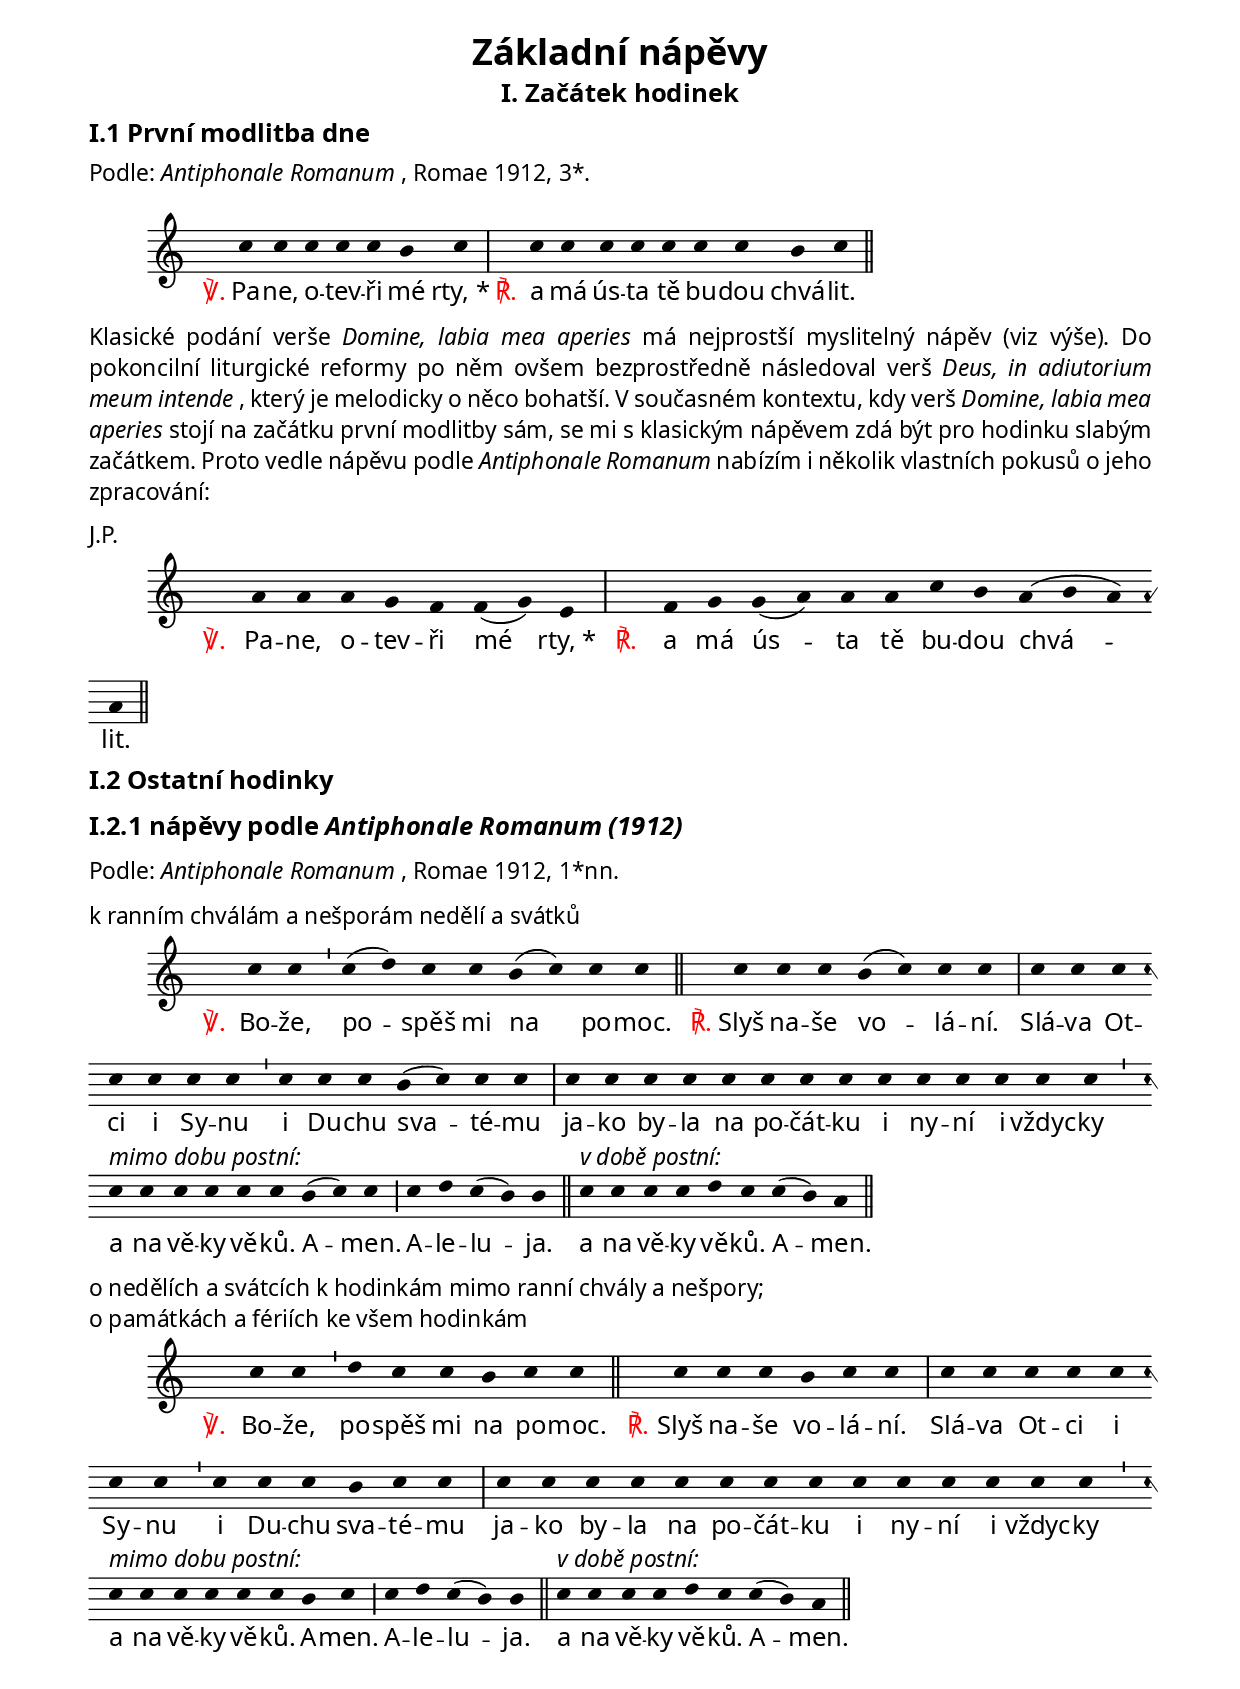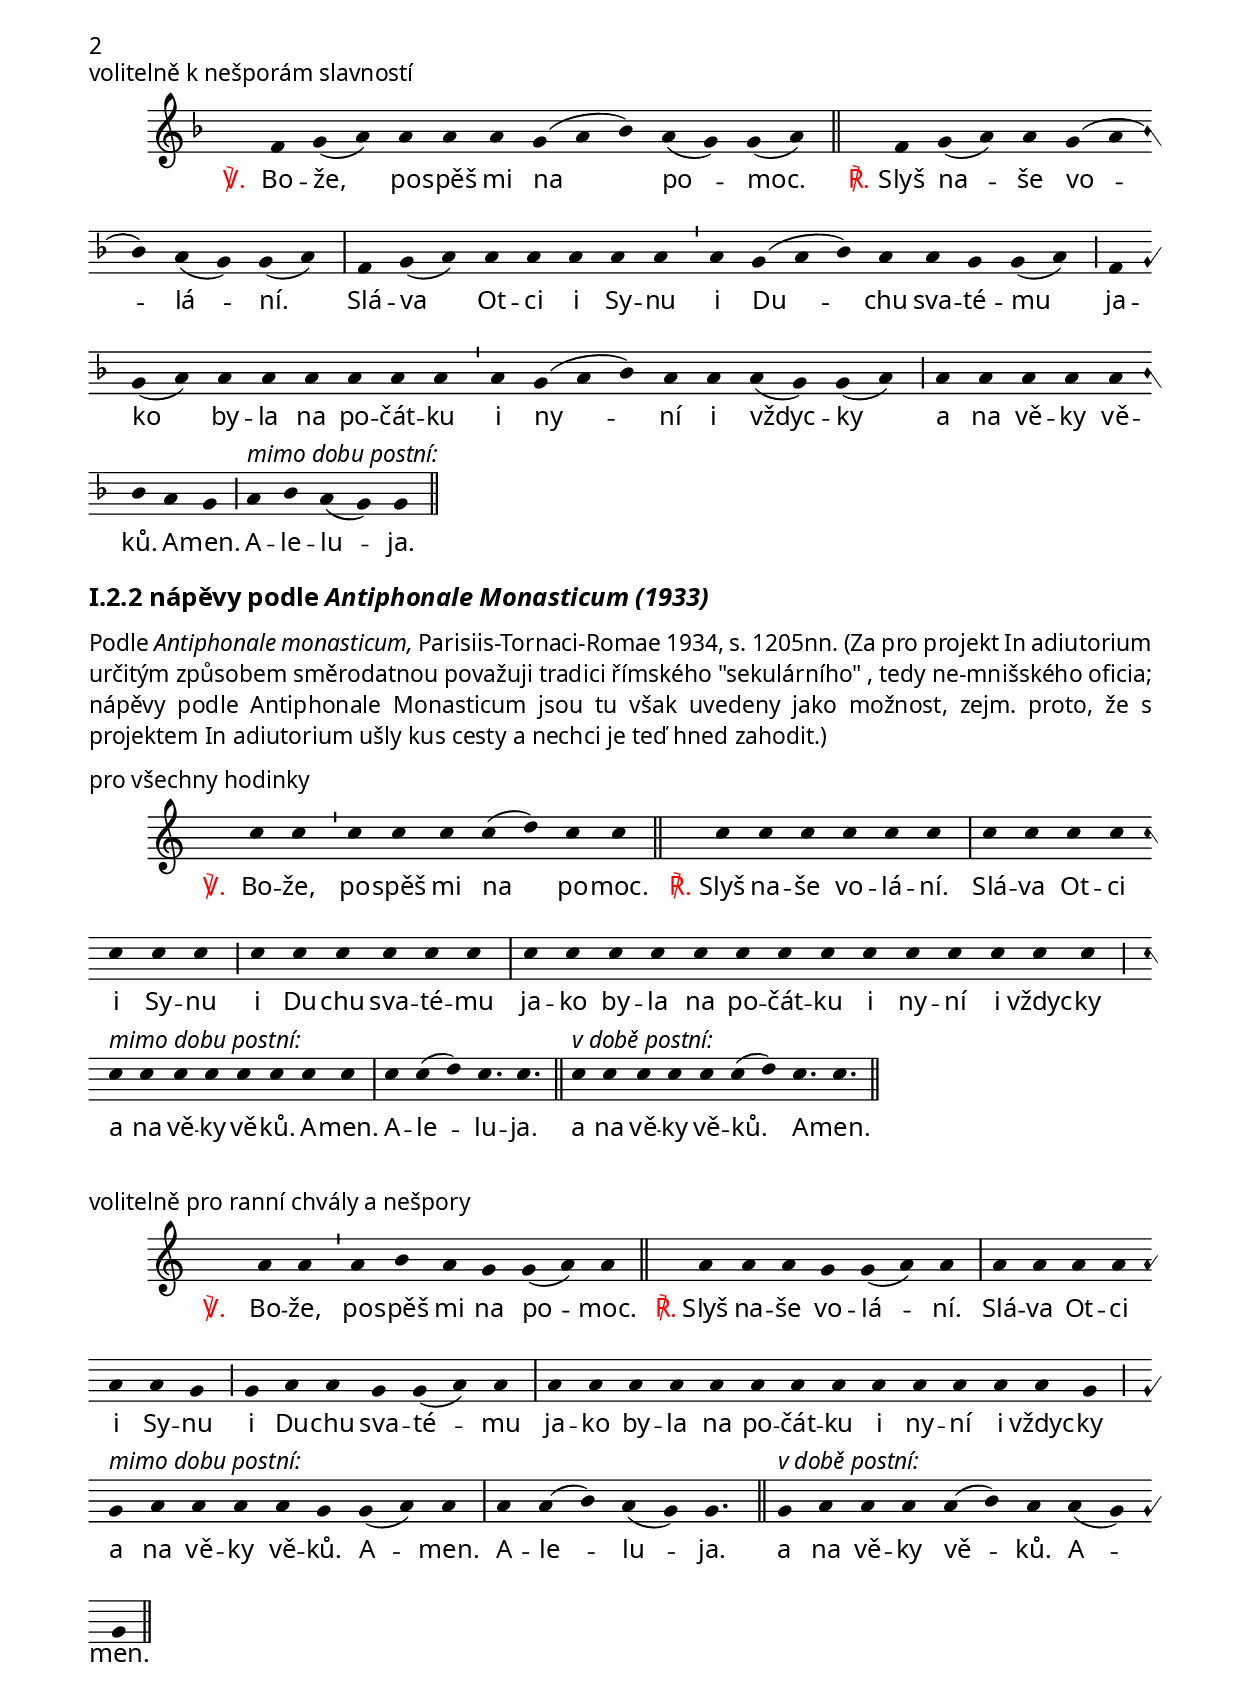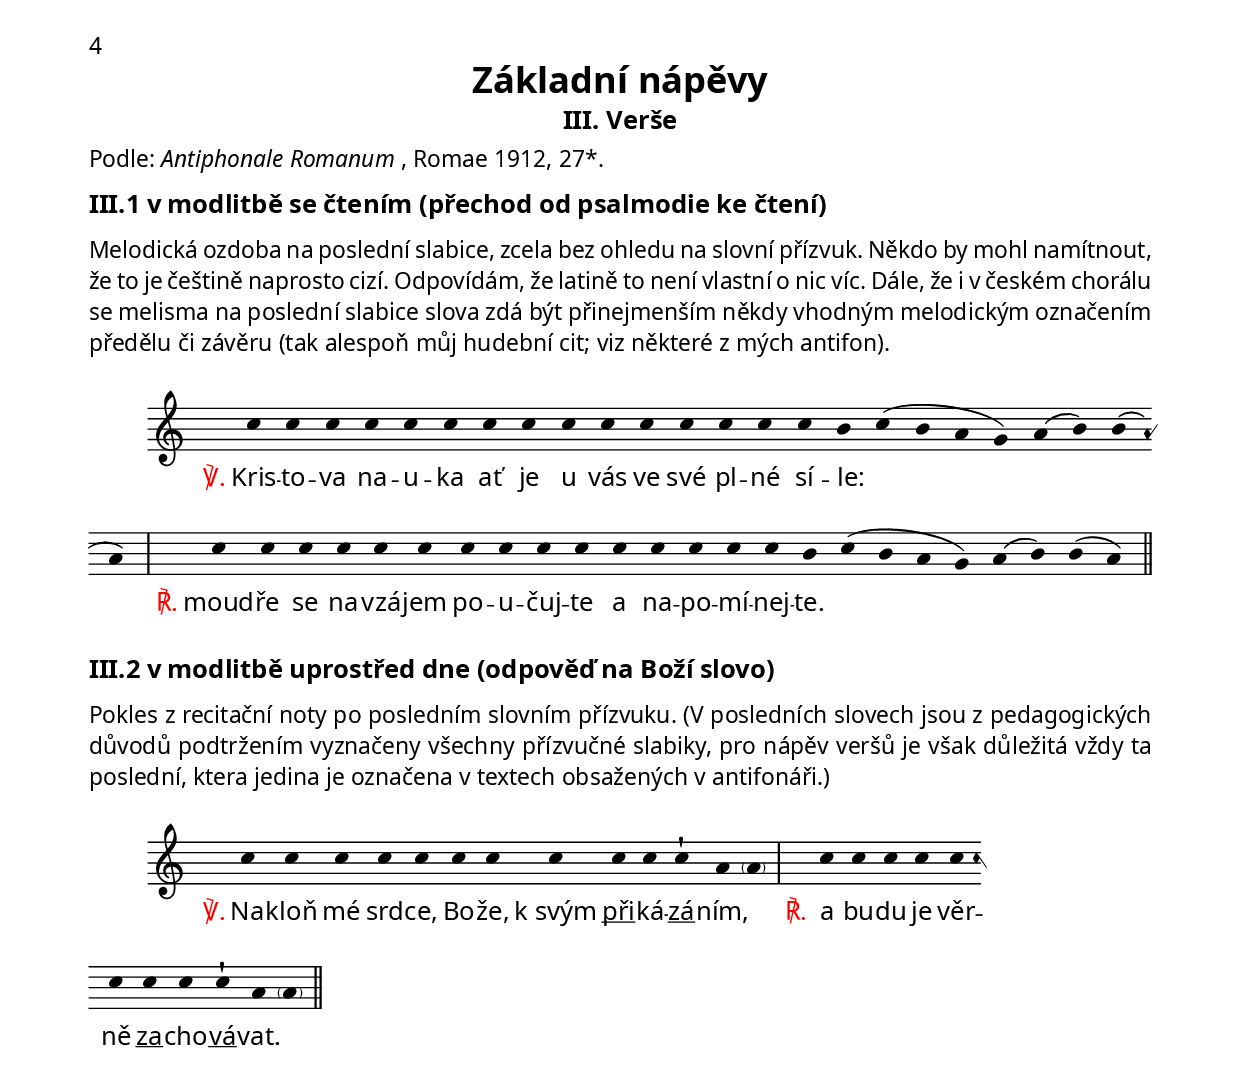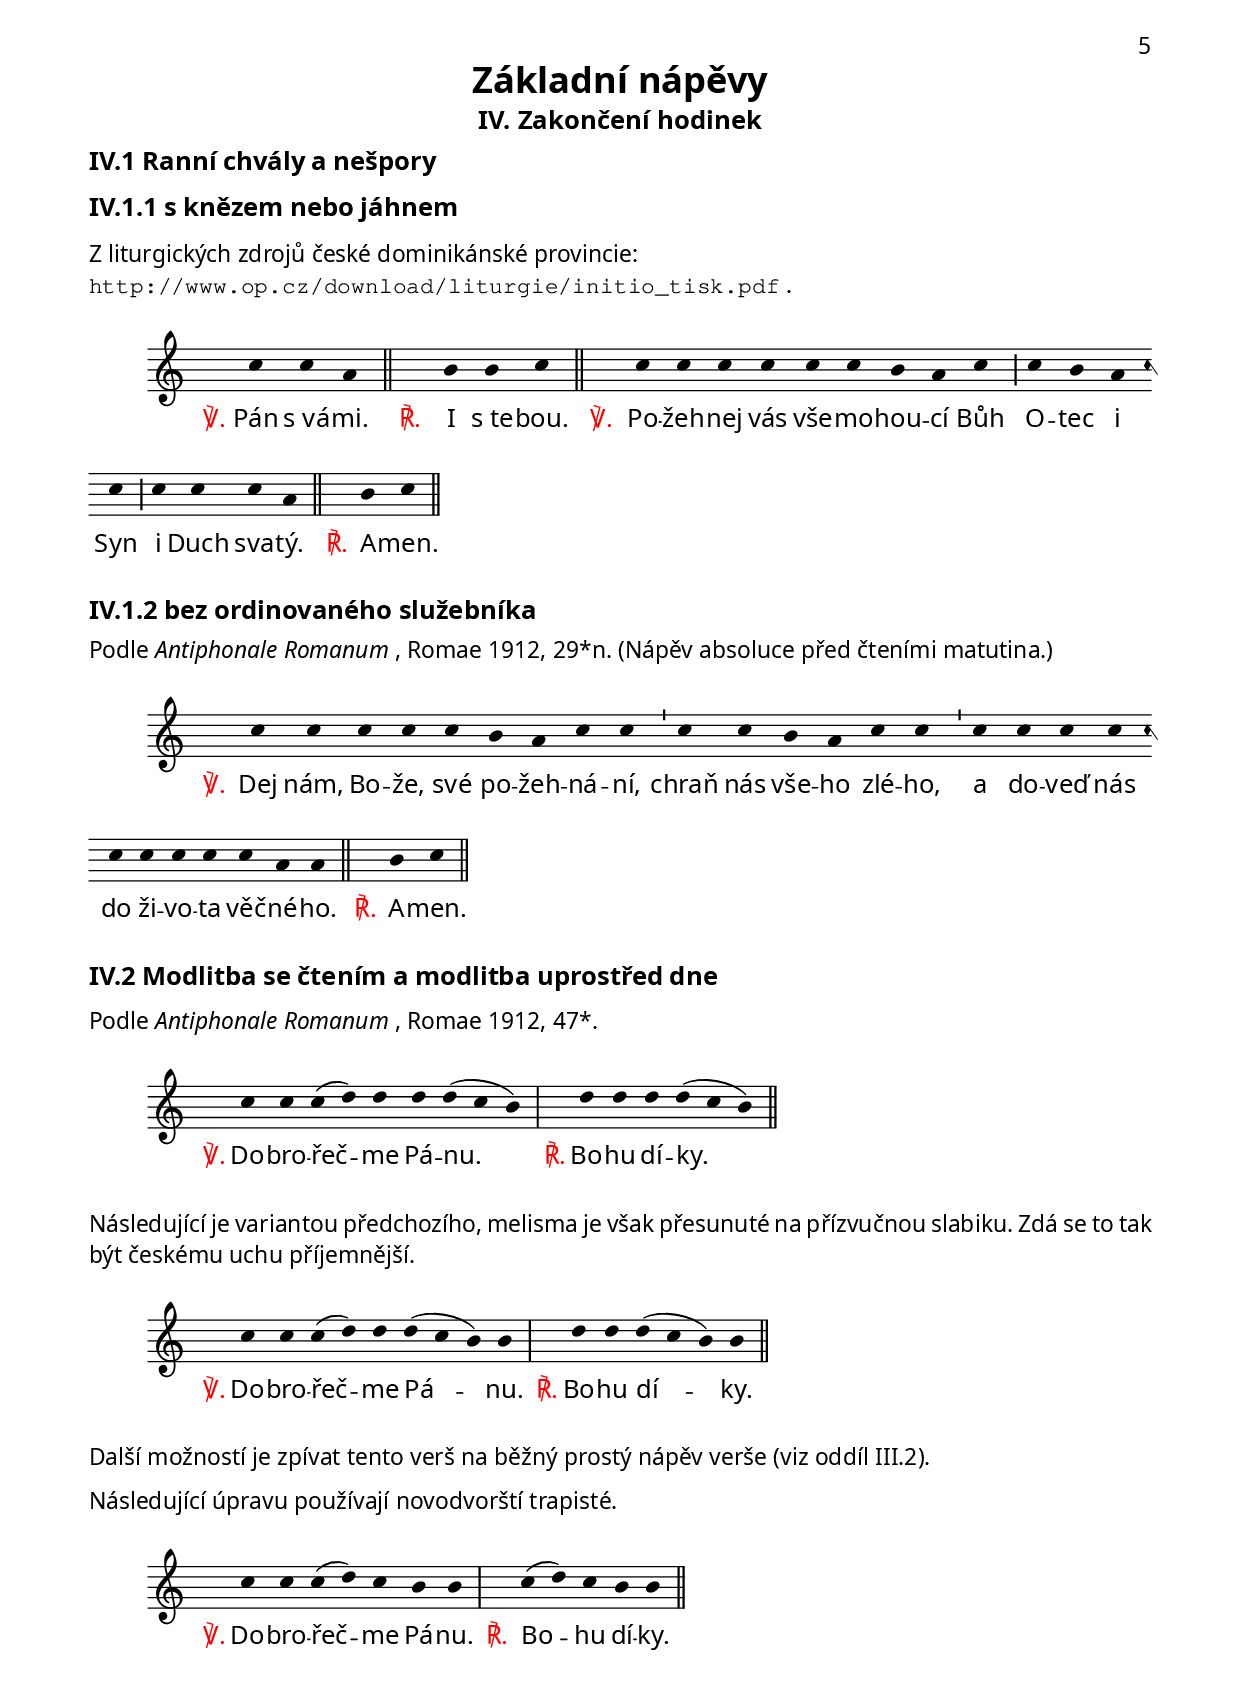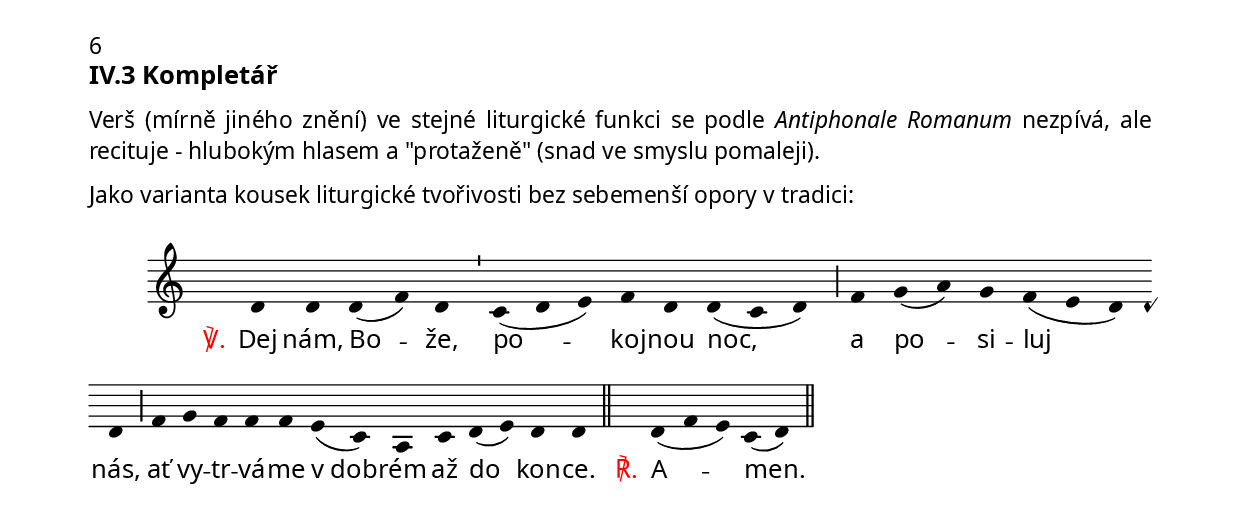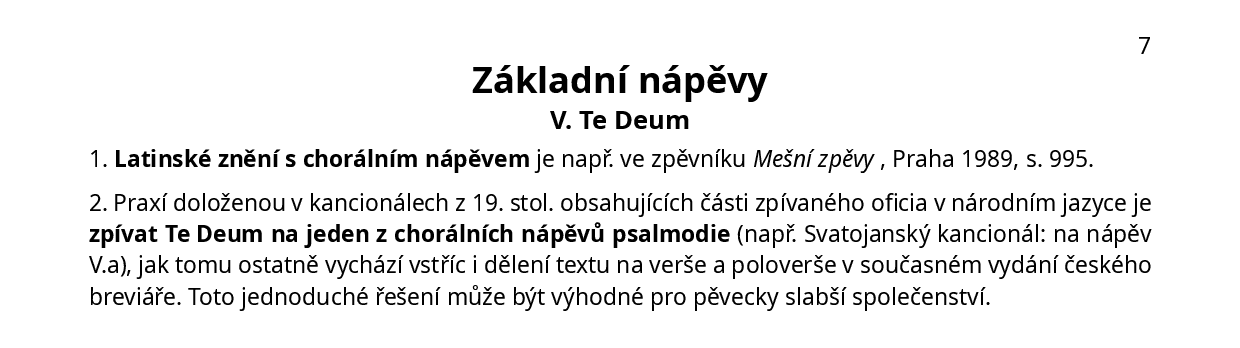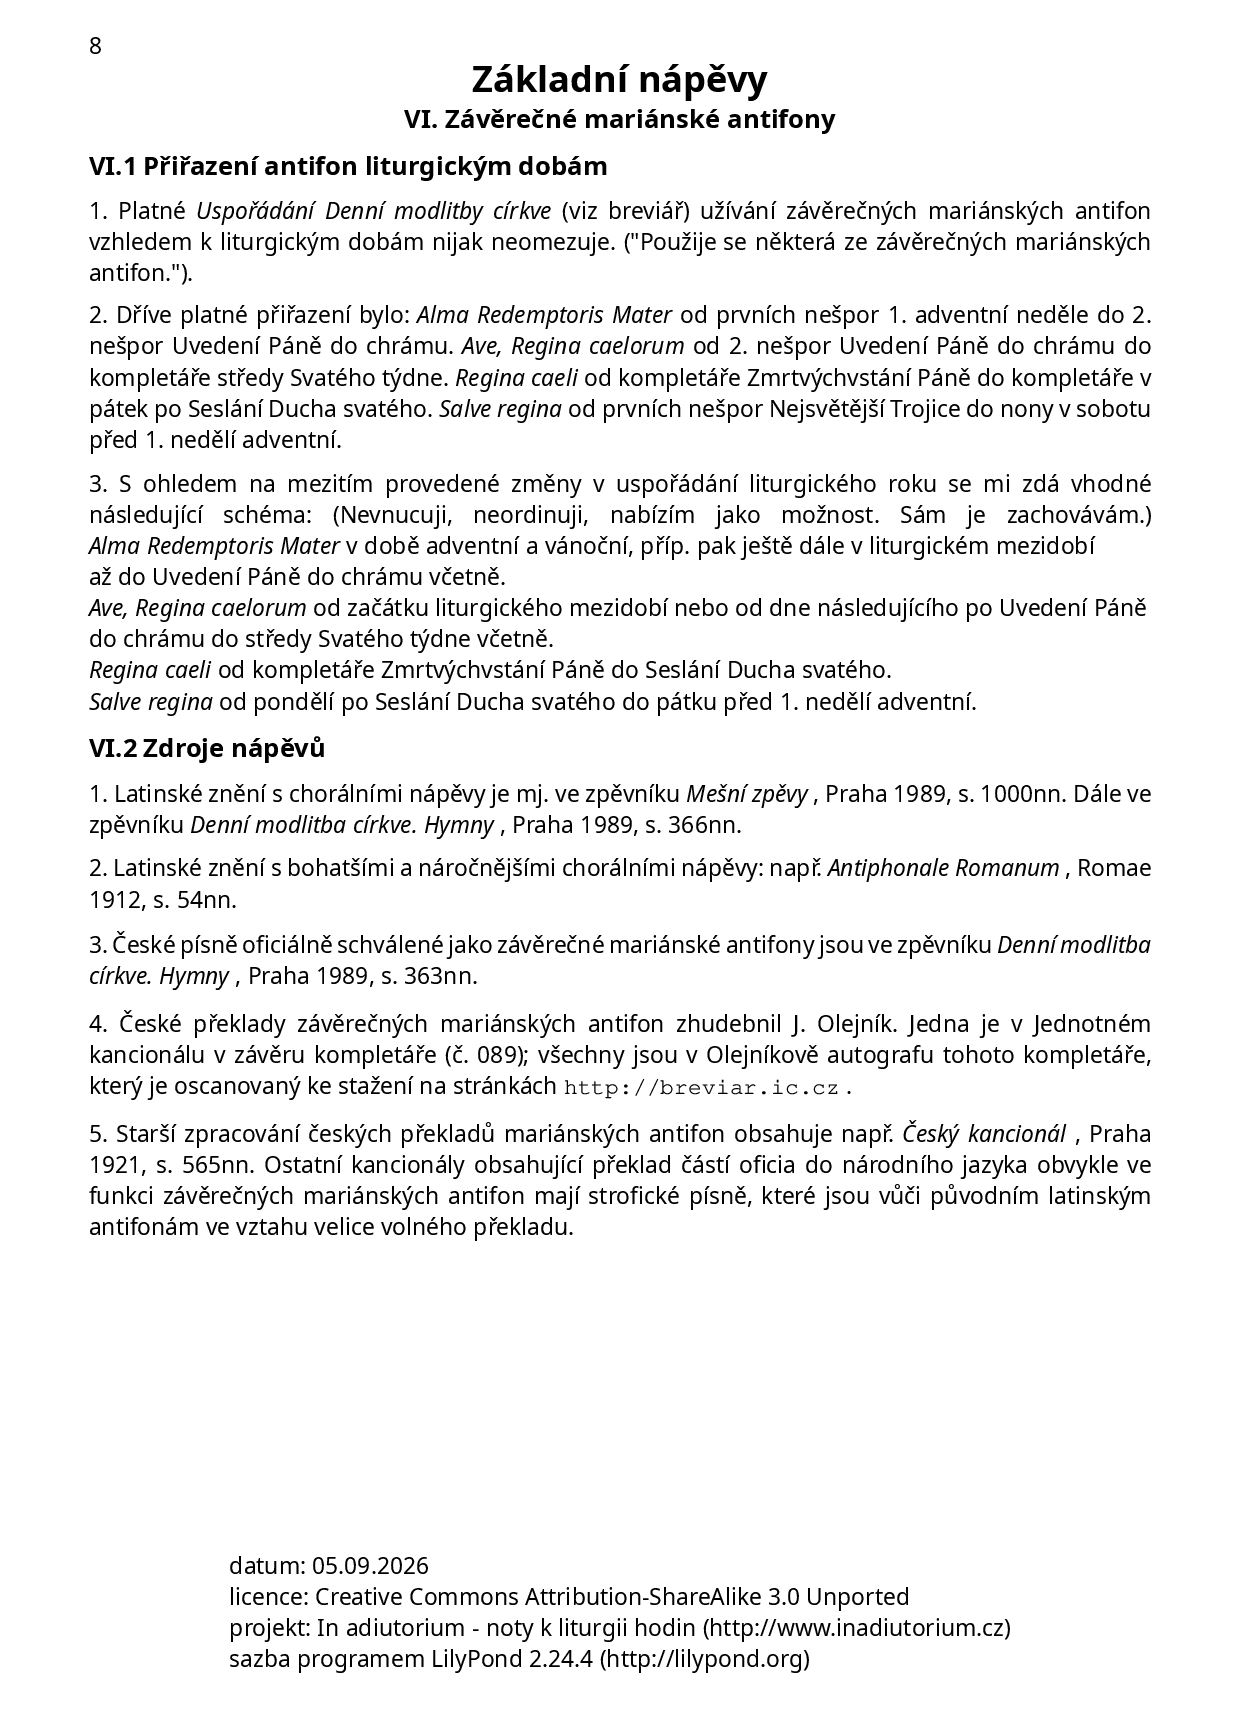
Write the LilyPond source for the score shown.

\version "2.15.40"

\include "spolecne.ly"

\header {
  title = "Základní nápěvy"
}

#(define-markup-command (sekce layout props obsah)(markup?)
   "Nadpis sekce"
   (interpret-markup layout props
		     (markup #:bold
			     #:large obsah)))

paneOtevri = \lyricmode {
  \Verse Pa -- ne, o -- tev -- ři mé rty,_*
  \Response a má ús -- ta tě bu -- dou chvá -- lit.
}

uvodniVers = \lyricmode {
  \Verse Bo -- že, po -- spěš mi na po -- moc.
  \Response Slyš na -- še vo -- lá -- ní.
  Slá -- va Ot -- ci i Sy -- nu
  i Du -- chu sva -- té -- mu
  ja -- ko by -- la na po -- čát -- ku i ny -- ní i vždyc -- ky
  a na vě -- ky vě -- ků. A -- men.
  A -- le -- lu -- ja.
  a na vě -- ky vě -- ků. A -- men.
}

\bookpart {
  \header {
    subtitle = "I. Začátek hodinek"
  }
  
  \markup\sekce{I.1 První modlitba dne}
  
  \markup{Podle: \italic{Antiphonale Romanum}, Romae 1912, 3*.}
  
  \score {
    \relative c'' {
      \choralniRezim
      \neviditelna c
      c4 c c c c b c \barMax
      \neviditelna c
      c c c c c c c b c \barFinalis
    }
    \addlyrics {
      \paneOtevri
    }
    \header {
      piece = ""
      fons = "Antiphonale Romanum 1912, 3*"
    }
  }
  
  \markup\justify{
    Klasické podání verše \italic{Domine, labia mea aperies}
    má nejprostší myslitelný nápěv (viz výše).
    Do pokoncilní liturgické reformy po něm ovšem bezprostředně
    následoval verš \italic{Deus, in adiutorium meum intende},
    který je melodicky o něco bohatší.
    V současném kontextu, kdy verš \italic{Domine, labia mea aperies}
    stojí na začátku první modlitby sám, se mi s klasickým
    nápěvem zdá být pro hodinku slabým začátkem.
    Proto vedle nápěvu podle \italic{Antiphonale Romanum} 
    nabízím i několik vlastních pokusů o jeho zpracování:
  }
  
  %{
  \score {
    \relative c' {
      \choralniRezim
      \neviditelna f
      f4 g a a a a( b g) g( a) \barMax
    }
    \addlyrics {
      \paneOtevri
    }
    \header {
      piece = "J.P."
    }
  }
  %}
  
  \score {
    \relative c'' {
      \choralniRezim
      \neviditelna a
      a4 a a g f f( g) e \barMax
      \neviditelna e
      f g g( a) a a c b a( b a) a \barFinalis
    }
    \addlyrics {
      \paneOtevri
    }
    \header {
      piece = "J.P."
    }
  }
  
  \markup\sekce{I.2 Ostatní hodinky}
  
  \markup\sekce{I.2.1 nápěvy podle \italic{Antiphonale Romanum (1912)}}
  
  \markup{Podle: \italic{Antiphonale Romanum}, Romae 1912, 1*nn.}
  
  \score {
    \relative c'' {
      \choralniRezim
      \neviditelna c
      c4 c \barMin c( d) c c b( c) c c \barFinalis
      \neviditelna c
      c c c b( c) c c \barMax
      c c c c c c c \barMin c c c b( c) c c \barMax
      c c c c c c c c c c c c c c \barMin \break
      c^\markup\italic{mimo dobu postní:} c c c c c b( c) c \barMaior
      c d c( b) b \barFinalis
      c^\markup\italic{v době postní:} c c c d c c( b) a \barFinalis
    }
    \addlyrics {
      \uvodniVers
    }
    \header {
      id = ""
      piece = "k ranním chválám a nešporám nedělí a svátků"
    }
  }
  
  \score {
    \relative c'' {
      \choralniRezim
      \neviditelna c
      c4 c \barMin d c c b c c \barFinalis
      \neviditelna c
      c c c b c c \barMax
      c c c c c c c \barMin c c c b c c \barMax
      c c c c c c c c c c c c c c \barMin \break
      
      c^\markup\italic{mimo dobu postní:} c c c c c b c \barMaior
      c d c( b) b \barFinalis
      c^\markup\italic{v době postní:} c c c d c c( b) a \barFinalis
    }
    \addlyrics {
      \uvodniVers
    }
    \header {
      id = ""
      piece = \markup\column{"o nedělích a svátcích k hodinkám mimo ranní chvály a nešpory;"
                             "o památkách a fériích ke všem hodinkám"}
    }
  }
  
  \pageBreak
  
  \score {
    \relative c' {
      \choralniRezim
      \key f \major
      
      \neviditelna f
      f4 g( a) a a a g( a bes) a( g) g( a) \barFinalis
      \neviditelna f
      f4 g( a) a g( a bes) a( g) g( a) \barMax
      
      f4 g( a) a a a a a \barMin
      a g( a bes) a a g g( a) \barMaior
      f4 g( a) a a a a a a \barMin a g( a bes) a a a( g) g( a) \barMaior
      a a a a a bes a g \barMaior
      a^\markup\italic{mimo dobu postní:} bes a( g) g \barFinalis
    }
    \addlyrics {
      \uvodniVers
    }
    \header {
      id = ""
      piece = "volitelně k nešporám slavností"
    }
  }
  
  \markup\sekce{I.2.2 nápěvy podle \italic{Antiphonale Monasticum (1933)}}
  
  \markup\justify{
    Podle \italic{Antiphonale monasticum,} Parisiis-Tornaci-Romae 1934, s. 1205nn.
    (Za pro projekt In adiutorium určitým způsobem směrodatnou považuji
    tradici římského "\"sekulárního\"", tedy ne-mnišského oficia;
    nápěvy podle Antiphonale Monasticum jsou tu však uvedeny jako možnost,
    zejm. proto, že s projektem In adiutorium ušly kus cesty a nechci je teď
    hned zahodit.)
  }
  
  \score {
    \relative c'' {
      \choralniRezim
      \neviditelna c
      c4 c \barMin c c c c( d) c c \barFinalis
      
      \neviditelna c
      c c c c c c \barMax
      
      c c c c c c c \barMaior
      c c c c c c \barMax
      c c c c c c c c c c c c c c \barMaior \break
      
      c^\markup\italic{mimo dobu postní:} c c c c c c c \barMax
      c c( d) c4. c \barFinalis
      
      c4^\markup\italic{v době postní:} c c c c c( d) c4. c \barFinalis
    }
    \addlyrics {
      \uvodniVers
    }
    \header {
      piece = "pro všechny hodinky"
    }
  }
  
  \score {
    \relative c'' {
      \choralniRezim
      \neviditelna a
      a4 a \barMin a b a g g( a) a \barFinalis
      
      \neviditelna a
      a a a g g( a) a \barMax
      a a a a a a g \barMaior g a a g g( a) a \barMax
      a a a a a a a a a a a a a g \barMaior \break
      
      g^\markup\italic{mimo dobu postní:} a a a a g g( a) a \barMax
      a a( b) a( g) g4. \barFinalis
      
      g4^\markup\italic{v době postní:} a a a a( b) a a( g) g \barFinalis
    }
    \addlyrics {
      \uvodniVers
    }
    \header {
      piece = "volitelně pro ranní chvály a nešpory"
    }
  }
}

\bookpart {
  \header {
    subtitle = "II. Nápěvy psalmodie"
  }
  
  \markup\sekce{modus I}
  
  \markup\sekce{modus II}
  
  \markup\sekce{modus III}
  
  \markup\sekce{modus IV}
  
  \markup\sekce{modus V}
  
  \markup\sekce{modus VI}
  
  \markup\sekce{modus VII}
  
  \markup\sekce{modus VIII}
  
  \markup\sekce{peregrinus}
  
  \markup\sekce{in directum}
  
  \markup\sekce{paschalis}
}

\bookpart {
  \header {
    subtitle = "III. Verše"
  }
  
  \markup{Podle: \italic{Antiphonale Romanum}, Romae 1912, 27*.}
  
  \markup\sekce{III.1 v modlitbě se čtením (přechod od psalmodie ke čtení)}
  
  \markup\justify{
    Melodická ozdoba na poslední slabice, zcela bez ohledu na slovní
    přízvuk. Někdo by mohl namítnout, že to je češtině naprosto cizí.
    Odpovídám, že latině to není vlastní o nic víc. Dále, že i v českém
    chorálu se melisma na poslední slabice slova zdá být 
    přinejmenším někdy vhodným
    melodickým označením předělu či závěru (tak alespoň můj hudební
    cit; viz některé z mých antifon).
  }
  
  \score {
    \relative c'' {
      \choralniRezim
      \neviditelna c 
      c4 c c c c c c c c c c c c c c b c( b a g) a( b) b( a) \barMax
      \neviditelna c 
      c c c c c c c c c c c c c c c b c( b a g) a( b) b( a) \barFinalis
    }
    \addlyrics {
      \Verse Kris -- to -- va na -- u -- ka ať je u vás ve své pl -- né sí -- le: _ _ _
      \Response moud -- ře se na -- vzá -- jem po -- u -- čuj -- te a na -- po -- mí -- nej -- te.
    }
    \layout {
      ragged-last = ##f
    }
  }
  
  \markup\sekce{III.2 v modlitbě uprostřed dne (odpověď na Boží slovo)}
  
  \markup\justify{
    Pokles z recitační noty po posledním slovním přízvuku. 
    (V posledních slovech jsou z pedagogických důvodů
    podtržením vyznačeny všechny přízvučné slabiky, pro nápěv veršů
    je však důležitá vždy ta poslední, ktera jedina je označena v textech
    obsažených v antifonáři.)
  }
  
  \score {
    \relative c'' {
      \choralniRezim
      \neviditelna c 
      c4 c c c c c c c c c c-| a \parenthesize a \barMax
      \neviditelna c 
      c4 c c c c c c c c-| a \parenthesize a \barFinalis
    }
    \addlyrics {
      \Verse Na -- kloň mé srd -- ce, Bo -- že, k_svým \markup\underline{při} -- ká -- \markup\underline{zá} -- ním, \skip 1
      \Response a bu -- du je věr -- ně \markup\underline{za} -- cho -- \markup\underline{vá} -- vat.
    }
    \layout {
      ragged-right = ##t
    }
  }
}

\bookpart {
  \header {
    subtitle = "IV. Zakončení hodinek"
  }
  
  \markup\sekce{IV.1 Ranní chvály a nešpory}
  
  \markup\sekce{IV.1.1 s knězem nebo jáhnem}
  
  \markup\wordwrap{Z liturgických zdrojů české dominikánské provincie: \typewriter{http://www.op.cz/download/liturgie/initio_tisk.pdf}.}
  
  \score {
    \transpose f' c'' { \relative c' {
      \choralniRezim
      \neviditelna f
      f4 f d \barFinalis
      \neviditelna f
      e e f \barFinalis
      \neviditelna f
      f f f f f f e d f \barMaior
      f e d f \barMaior
      f f f d \barFinalis
      \neviditelna f
      e f \barFinalis
    } }
    \addlyrics {
      \Verse Pán s_vá -- mi.
      \Response I s_te -- bou.
      \Verse Po -- žeh -- nej vás vše -- mo -- hou -- cí Bůh
      O -- tec i Syn
      i Duch sva -- tý.
      \Response A -- men.
    }
    \header {
      fons = "dominikáni: http://www.op.cz/download/liturgie/initio_tisk.pdf"
      piece = ""
    }
  }

  \markup\sekce{IV.1.2 bez ordinovaného služebníka}
  
  \markup{Podle \italic{Antiphonale Romanum}, Romae 1912, 29*n. (Nápěv absoluce před čteními matutina.)}
  
  \score {
    \relative c'' {
      \choralniRezim
      \neviditelna c
      c4 c c c c b a c c \barMin 
      c c b a c c \barMin
      c c c c c c c c c a a \barFinalis
      \neviditelna c
      b c \barFinalis
    }
    \addlyrics {
      \Verse Dej nám, Bo -- že, své po -- žeh -- ná -- ní,
      chraň nás vše -- ho zlé -- ho,
      a do -- veď nás do ži -- vo -- ta věč -- né -- ho.
      \Response A -- men.
    }
    \header {
      fons = "podle Antiphonale Romanum 1912, 29*n, absoluce pred ctenimi matutina"
      piece = ""
    }
  }
  
  \markup\sekce{IV.2 Modlitba se čtením a modlitba uprostřed dne}
  
  \markup{Podle \italic{Antiphonale Romanum}, Romae 1912, 47*.}
  
  \score {
    \relative c'' {
      \choralniRezim
      \neviditelna c c4 c c( d) d d d( c b) \barMax
      \neviditelna c d d d d( c b) \barFinalis
    }
    \addlyrics {
      \Verse Do -- bro -- řeč -- me Pá -- nu.
      \Response Bo -- hu dí -- ky.
    }
    \header {
      id = ""
      piece = ""
    }
  }
  
  \markup\justify{
    Následující je variantou předchozího, melisma je však
    přesunuté
    na přízvučnou slabiku.
    Zdá se to tak být českému uchu příjemnější.
  }
  
  \score {
    \relative c'' {
      \choralniRezim
      \neviditelna c c4 c c( d) d d( c b) b \barMax
      \neviditelna c d d d( c b) b \barFinalis
    }
    \addlyrics {
      \Verse Do -- bro -- řeč -- me Pá -- nu.
      \Response Bo -- hu dí -- ky.
    }
    \header {
      id = ""
      piece = ""
    }
  }
  
  \markup\justify{
    Další možností je zpívat tento verš na běžný prostý nápěv verše (viz oddíl III.2).
  }
  
  \markup\justify{
    Následující úpravu používají novodvorští trapisté.
  }
  
  \score {
    \relative c'' {
      \choralniRezim
      \neviditelna c c4 c c( d) c b b \barMax
      \neviditelna c c4( d) c b b \barFinalis
    }
    \addlyrics {
      \Verse Do -- bro -- řeč -- me Pá -- nu.
      \Response Bo -- hu dí -- ky.
    }
    \header {
      id = ""
      piece = ""
    }
  }
  
  \pageBreak
  
  \markup\sekce{IV.3 Kompletář}
  
  \markup\justify{
    Verš (mírně jiného znění) ve stejné liturgické funkci
    se podle \italic{Antiphonale Romanum} nezpívá, ale recituje -
    hlubokým hlasem a "\"protaženě\"" (snad ve smyslu pomaleji).
  }
  
  \markup\justify{
    Jako varianta kousek liturgické tvořivosti bez sebemenší 
    opory v tradici:
  }
  
  \score {
    \relative c' {
      \choralniRezim
      \neviditelna d
      d4 d d( f) d \barMin c( d e) f d d( c d) \barMaior
      f g( a) g f( e d) d \barMaior
      f g f f f e( c) a c d( e) d d \barFinalis
      
      \neviditelna d
      d( f e) c( d) \barFinalis
    }
    \addlyrics {
      \Verse Dej nám, Bo -- že, po -- koj -- nou noc,
      a po -- si -- luj nás,
      ať vy -- tr -- vá -- me v_dob -- rém až do kon -- ce.
      \Response A -- men.
    }
    \header {
      modus = "II"
      id = ""
      piece = ""
    }
  }
}

\bookpart {
  \header {
    subtitle = "V. Te Deum"
  }
  
  \markup\justify{
    1. \bold{Latinské znění s chorálním nápěvem} je např. ve zpěvníku
    \italic{Mešní zpěvy}, Praha 1989, s. 995.
  }
  
  \markup\justify{
    2. Praxí doloženou v kancionálech z 19. stol. obsahujících
    části zpívaného oficia v národním jazyce je \bold{zpívat "Te Deum"
    na jeden z chorálních nápěvů psalmodie}
    (např. Svatojanský kancionál: na nápěv V.a), jak tomu ostatně
    vychází vstříc i dělení textu na verše a poloverše
    v současném vydání českého breviáře.
    Toto jednoduché řešení může být výhodné pro pěvecky slabší
    společenství.
  }
  
  % chtelo by to vytvorit choralni zpracovani ceskeho textu
  % na zaklade latinskeho napevu;
  % to z Ceskeho kancionalu nepovazuji za pouzitelne
}

\bookpart {
  \header {
    subtitle = "VI. Závěrečné mariánské antifony"
  }
  
  \markup\sekce{VI.1 Přiřazení antifon liturgickým dobám}
  
  \markup\justify{
    1. Platné \italic{Uspořádání Denní modlitby církve} (viz breviář)
    užívání závěrečných mariánských antifon vzhledem k liturgickým
    dobám nijak neomezuje. "(\"Použije se" některá ze závěrečných
    mariánských "antifon.\")."
  }
  \markup\justify{
    2. Dříve platné přiřazení bylo:
    \italic{Alma Redemptoris Mater}
    od prvních nešpor 1. adventní neděle 
    do 2. nešpor Uvedení Páně do chrámu.
    
    \italic{Ave, Regina caelorum}
    od 2. nešpor Uvedení Páně do chrámu
    do kompletáře středy Svatého týdne.
    
    \italic{Regina caeli}
    od kompletáře Zmrtvýchvstání Páně
    do kompletáře v pátek po Seslání Ducha svatého.
    
    \italic{Salve regina}
    od prvních nešpor Nejsvětější Trojice
    do nony v sobotu před 1. nedělí adventní.
  }
  
  \markup\justify{
    3. S ohledem na mezitím provedené změny v uspořádání liturgického roku
    se mi zdá vhodné následující schéma:
    (Nevnucuji, neordinuji, nabízím jako možnost. Sám je zachovávám.)
    
    \column{
      \line{\italic{Alma Redemptoris Mater}
      v době adventní a vánoční, příp. pak ještě dále v liturgickém mezidobí}
      \line{až do Uvedení Páně do chrámu včetně.}
      
      \line{\italic{Ave, Regina caelorum}
      od začátku liturgického mezidobí nebo od dne následujícího po
      Uvedení Páně}
      \line{do chrámu do středy Svatého týdne včetně.}
      
      \line{\italic{Regina caeli}
      od kompletáře Zmrtvýchvstání Páně
      do Seslání Ducha svatého.}
      
      \line{\italic{Salve regina}
      od pondělí po Seslání Ducha svatého
      do pátku před 1. nedělí adventní.}
    }
  }
  
  \markup\sekce{VI.2 Zdroje nápěvů}
  
  \markup\justify{
    1. Latinské znění s chorálními nápěvy je mj. ve zpěvníku
    \italic{Mešní zpěvy}, Praha 1989, s. 1000nn.
    Dále ve zpěvníku \italic{Denní modlitba církve. Hymny}, Praha 1989, s. 366nn.
  }
  
  \markup\justify{
    2. Latinské znění s bohatšími a náročnějšími chorálními nápěvy:
    např. \italic{Antiphonale Romanum}, Romae 1912, s. 54nn.
  }
  
  \markup\justify{
    3. České písně oficiálně schválené jako závěrečné mariánské antifony
    jsou ve zpěvníku \italic{Denní modlitba církve. Hymny}, Praha 1989, s. 363nn.
  }
  
  \markup\justify{
    4. České překlady závěrečných mariánských antifon zhudebnil J. Olejník.
    Jedna je v Jednotném kancionálu v závěru kompletáře (č. 089);
    všechny jsou v Olejníkově autografu tohoto kompletáře,
    který je oscanovaný ke stažení na stránkách \typewriter{http://breviar.ic.cz} .
  }
  
  \markup\justify{
    5. Starší zpracování českých překladů mariánských antifon obsahuje např. 
    \italic{Český kancionál}, Praha 1921, s. 565nn.
    Ostatní kancionály obsahující překlad částí oficia do národního jazyka
    obvykle ve funkci závěrečných mariánských antifon mají strofické
    písně, které jsou vůči původním latinským antifonám ve vztahu
    velice volného překladu.
  }
}